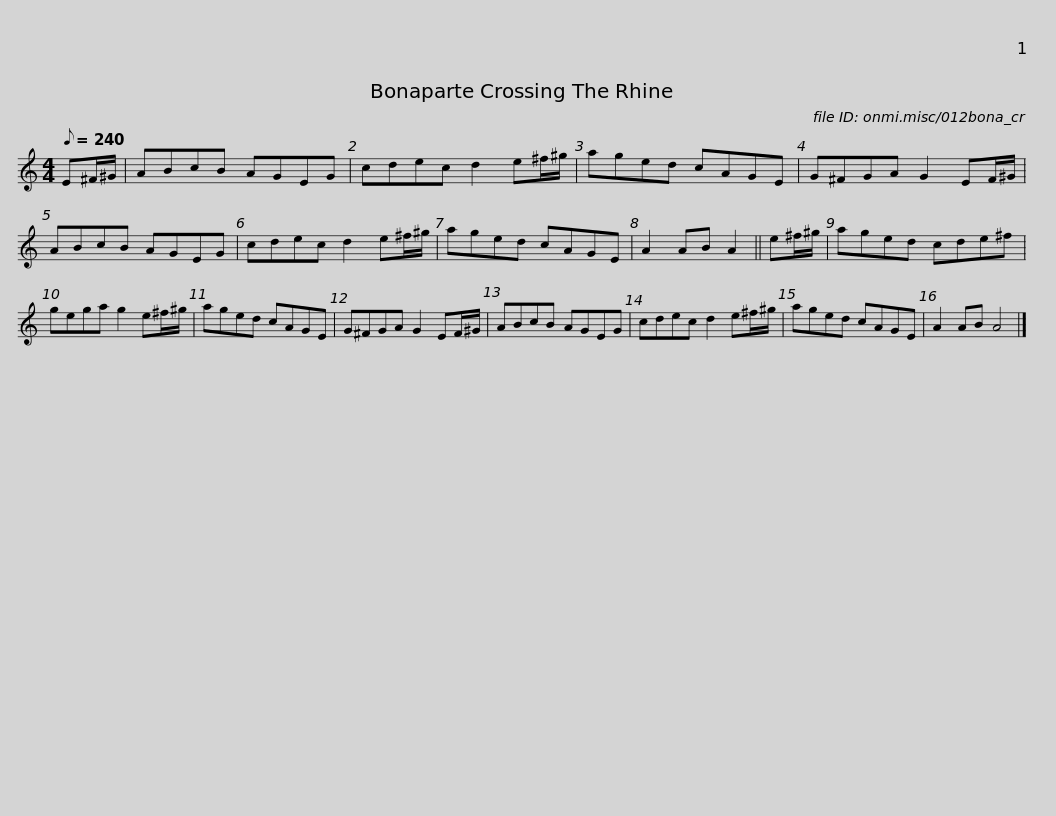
X:1
L:1/8
Q:1/8=240
M:4/4
I:linebreak $
K:C
V:1 treble
V:1
 E^F/^G/ | ABcB AGEG | cdec d2 e^f/^g/ | aged cAGE | G^FGA G2 EF/^G/ |$ %5
 ABcB AGEG | cdec d2 e^f/^g/ | aged cAGE | A2 AB A2 || e^f/^g/ | %10
 aged cde^f |$ gega g2 e^f/^g/ | aged cAGE | G^FGA G2 EF/^G/ | ABcB AGEG | %15
 cdec d2 e^f/^g/ |$ aged cAGE | A2 AB A4 |] %18
